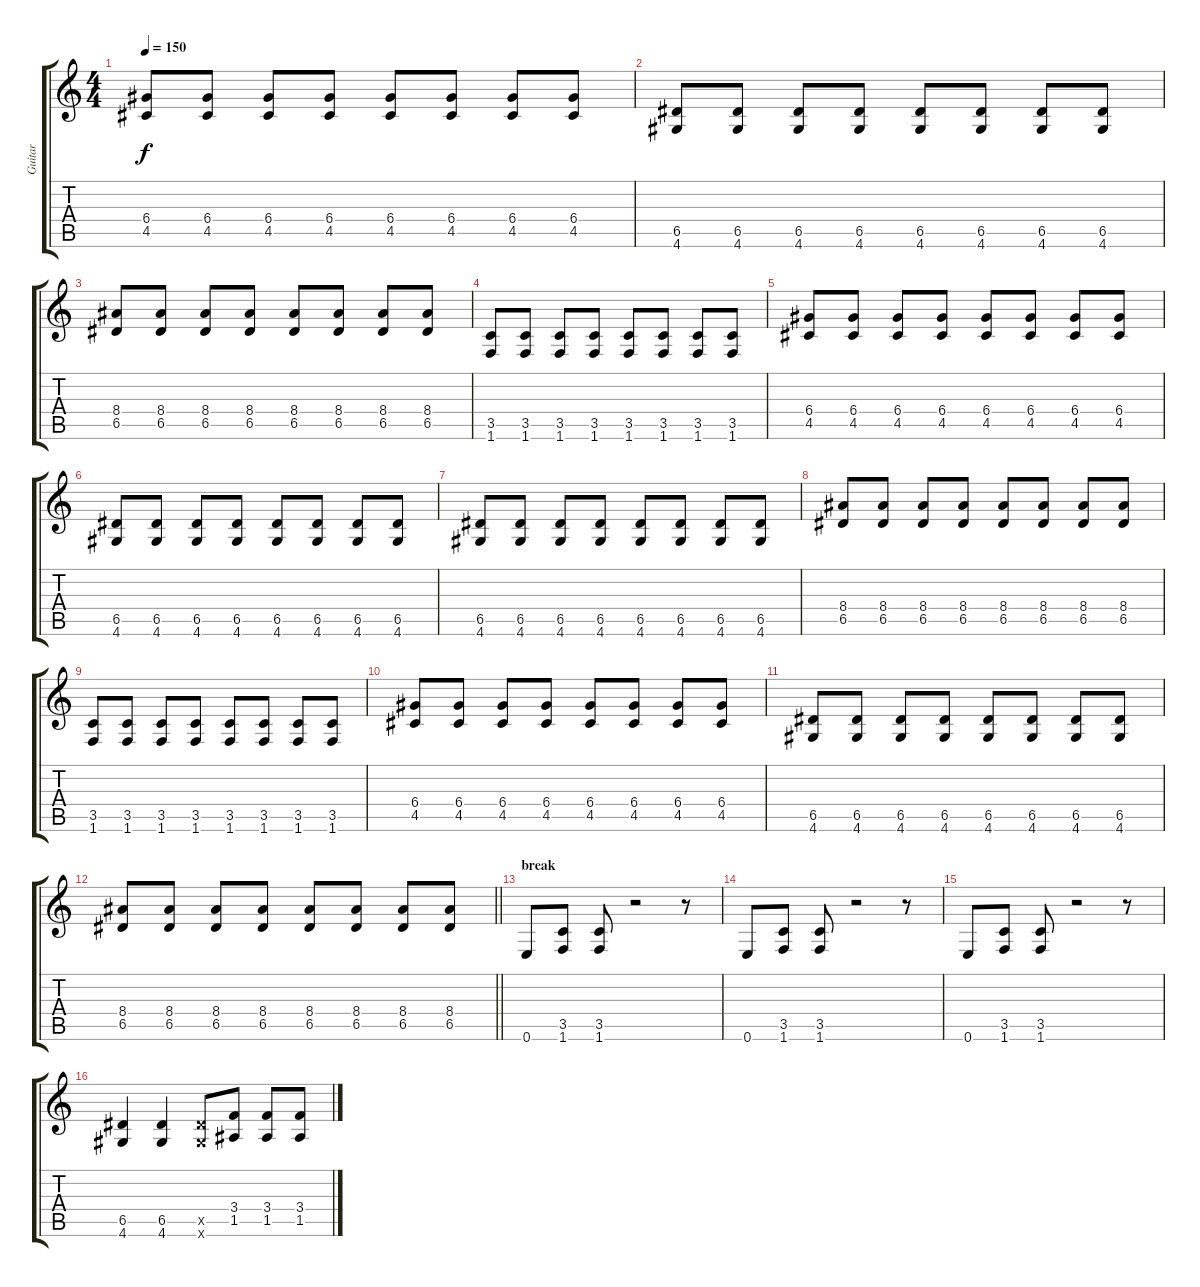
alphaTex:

\track ("Guitar" "Guitar") {instrument overdrivenguitar}
\staff {score tabs}
\tuning (E4 B3 G3 D3 A2 E2) {hide}
\ts (4 4)
\tempo 150
\clef g2
\ks c
(6.4 4.5).8{dy f} (6.4 4.5).8 (6.4 4.5).8 (6.4 4.5).8 (6.4 4.5).8 (6.4 4.5).8 (6.4 4.5).8 (6.4 4.5).8 |
(6.5 4.6).8 (6.5 4.6).8 (6.5 4.6).8 (6.5 4.6).8 (6.5 4.6).8 (6.5 4.6).8 (6.5 4.6).8 (6.5 4.6).8 |
(8.4 6.5).8 (8.4 6.5).8 (8.4 6.5).8 (8.4 6.5).8 (8.4 6.5).8 (8.4 6.5).8 (8.4 6.5).8 (8.4 6.5).8 |
(3.5 1.6).8 (3.5 1.6).8 (3.5 1.6).8 (3.5 1.6).8 (3.5 1.6).8 (3.5 1.6).8 (3.5 1.6).8 (3.5 1.6).8 |
(6.4 4.5).8 (6.4 4.5).8 (6.4 4.5).8 (6.4 4.5).8 (6.4 4.5).8 (6.4 4.5).8 (6.4 4.5).8 (6.4 4.5).8 |
(6.5 4.6).8 (6.5 4.6).8 (6.5 4.6).8 (6.5 4.6).8 (6.5 4.6).8 (6.5 4.6).8 (6.5 4.6).8 (6.5 4.6).8 |
(6.5 4.6).8 (6.5 4.6).8 (6.5 4.6).8 (6.5 4.6).8 (6.5 4.6).8 (6.5 4.6).8 (6.5 4.6).8 (6.5 4.6).8 |
(8.4 6.5).8 (8.4 6.5).8 (8.4 6.5).8 (8.4 6.5).8 (8.4 6.5).8 (8.4 6.5).8 (8.4 6.5).8 (8.4 6.5).8 |
(3.5 1.6).8 (3.5 1.6).8 (3.5 1.6).8 (3.5 1.6).8 (3.5 1.6).8 (3.5 1.6).8 (3.5 1.6).8 (3.5 1.6).8 |
(6.4 4.5).8 (6.4 4.5).8 (6.4 4.5).8 (6.4 4.5).8 (6.4 4.5).8 (6.4 4.5).8 (6.4 4.5).8 (6.4 4.5).8 |
(6.5 4.6).8 (6.5 4.6).8 (6.5 4.6).8 (6.5 4.6).8 (6.5 4.6).8 (6.5 4.6).8 (6.5 4.6).8 (6.5 4.6).8 |
\barLineRight lightlight
(8.4 6.5).8 (8.4 6.5).8 (8.4 6.5).8 (8.4 6.5).8 (8.4 6.5).8 (8.4 6.5).8 (8.4 6.5).8 (8.4 6.5).8 |
\section ("" "break")
0.6.8 (3.5 1.6).8 (3.5 1.6).8 r.2 r.8 |
0.6.8 (3.5 1.6).8 (3.5 1.6).8 r.2 r.8 |
0.6.8 (3.5 1.6).8 (3.5 1.6).8 r.2 r.8 |
(6.5 4.6).4 (6.5 4.6).4 (6.5{x} 4.6{x}).8 (3.4 1.5).8 (3.4 1.5).8 (3.4 1.5).8
